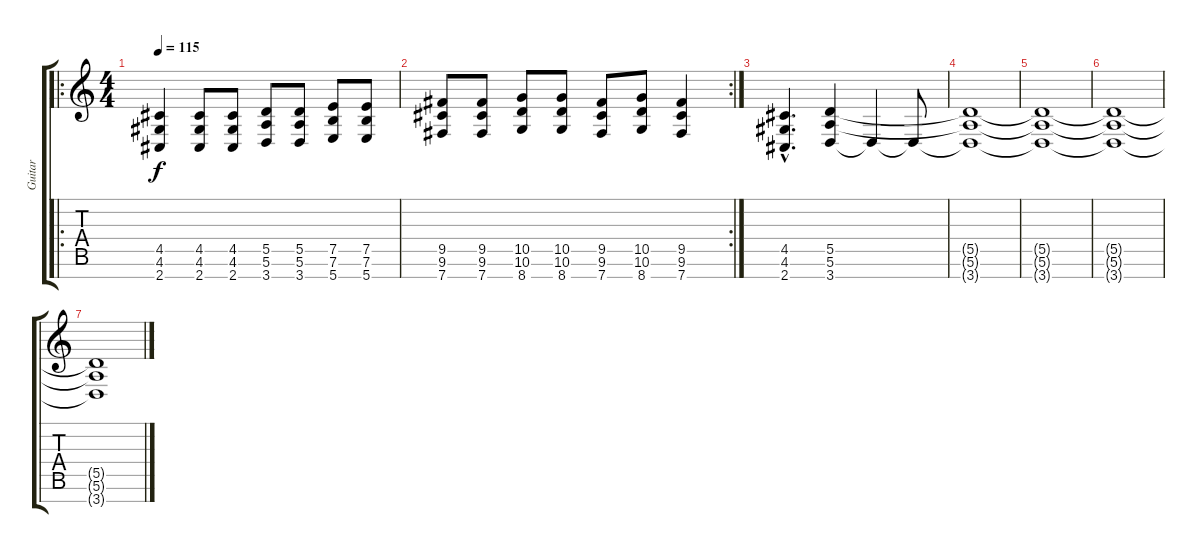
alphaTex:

\track ("Guitar" "Guitar") {instrument distortionguitar}
\staff {score tabs}
\tuning (E4 B3 G3 D3 A2 E2 B1) {hide}
\ro
\ts (4 4)
\tempo 115
\clef g2
\ks c
(4.5 4.6 2.7).4{dy f} (4.5 4.6 2.7).8 (4.5 4.6 2.7).8 (5.5 5.6 3.7).8 (5.5 5.6 3.7).8 (7.5 7.6 5.7).8 (7.5 7.6 5.7).8 |
\rc 2
(9.5 9.6 7.7).8 (9.5 9.6 7.7).8 (10.5 10.6 8.7).8 (10.5 10.6 8.7).8 (9.5 9.6 7.7).8 (10.5 10.6 8.7).8 (9.5 9.6 7.7).4 |
(4.5{hac} 4.6{hac} 2.7{hac}).4{d} (5.5 5.6 3.7).4 3.7{t}.4 3.7{t}.8 |
(5.5{t} 5.6{t} 3.7{t}).1 |
(5.5{t} 5.6{t} 3.7{t}).1 |
(5.5{t} 5.6{t} 3.7{t}).1 |
(5.5{t} 5.6{t} 3.7{t}).1
